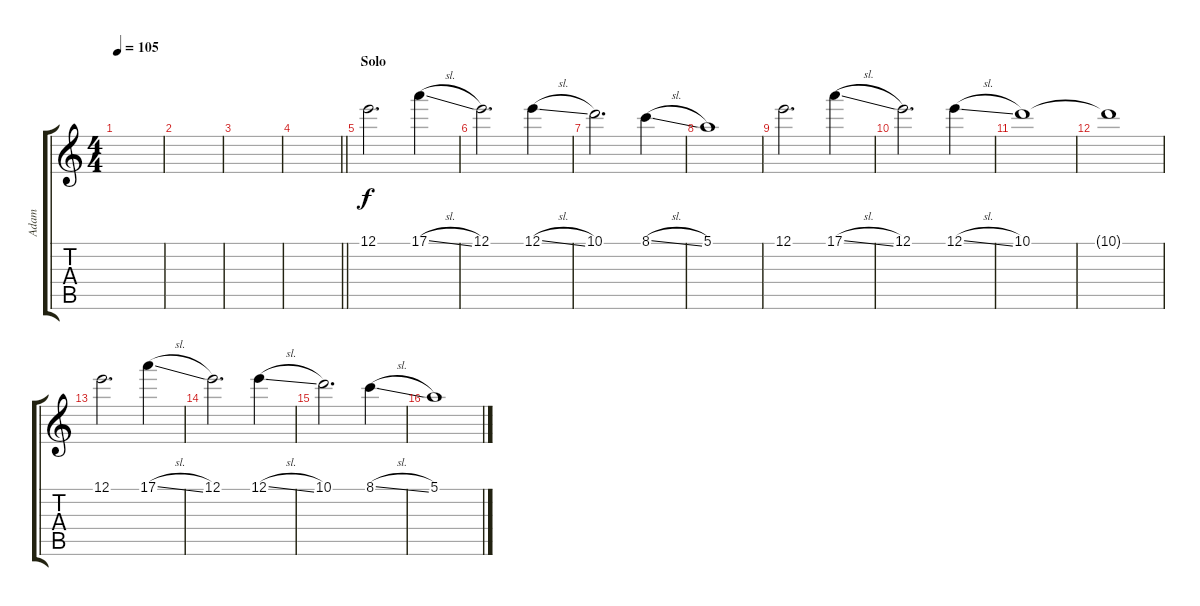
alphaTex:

\track ("Adam" "Adam") {instrument overdrivenguitar}
\staff {score tabs}
\tuning (E4 B3 G3 D3 A2 E2) {hide}
\ts (4 4)
\tempo 105
\clef g2
\ks c
|
|
|
\barLineRight lightlight
|
\section ("" "Solo")
12.1.2{d volume 16 balance 8} 17.1{sl}.4 |
12.1.2{d} 12.1{sl}.4 |
10.1.2{d} 8.1{sl}.4 |
5.1.1 |
12.1.2{d} 17.1{sl}.4 |
12.1.2{d} 12.1{sl}.4 |
10.1.1 |
10.1{t}.1 |
12.1.2{d} 17.1{sl}.4 |
12.1.2{d} 12.1{sl}.4 |
10.1.2{d} 8.1{sl}.4 |
5.1.1
